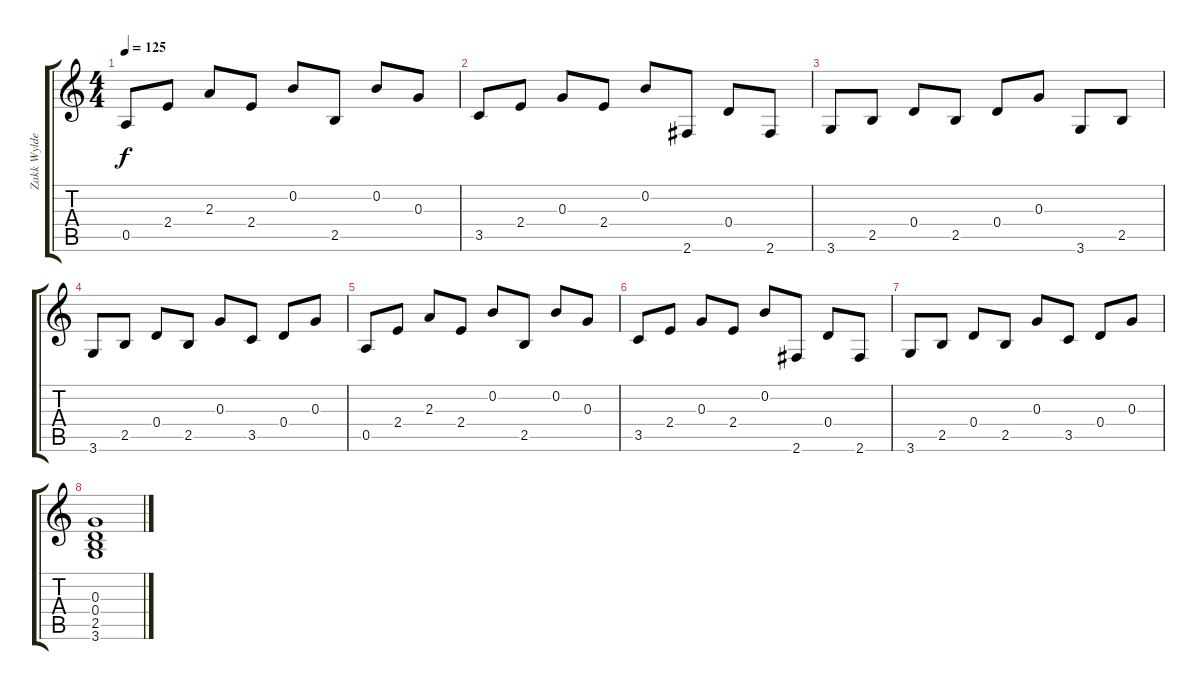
\track ("Zakk Wylde" "Zakk Wylde") {instrument acousticguitarsteel}
\staff {score tabs}
\tuning (E4 B3 G3 D3 A2 E2) {hide}
\ts (4 4)
\tempo 125
\clef g2
\ks c
0.5.8{dy f} 2.4.8 2.3.8 2.4.8 0.2.8 2.5.8 0.2.8 0.3.8 |
3.5.8 2.4.8 0.3.8 2.4.8 0.2.8 2.6.8 0.4.8 2.6.8 |
3.6.8 2.5.8 0.4.8 2.5.8 0.4.8 0.3.8 3.6.8 2.5.8 |
3.6.8 2.5.8 0.4.8 2.5.8 0.3.8 3.5.8 0.4.8 0.3.8 |
0.5.8 2.4.8 2.3.8 2.4.8 0.2.8 2.5.8 0.2.8 0.3.8 |
3.5.8 2.4.8 0.3.8 2.4.8 0.2.8 2.6.8 0.4.8 2.6.8 |
3.6.8 2.5.8 0.4.8 2.5.8 0.3.8 3.5.8 0.4.8 0.3.8 |
(0.3 0.4 2.5 3.6).1
